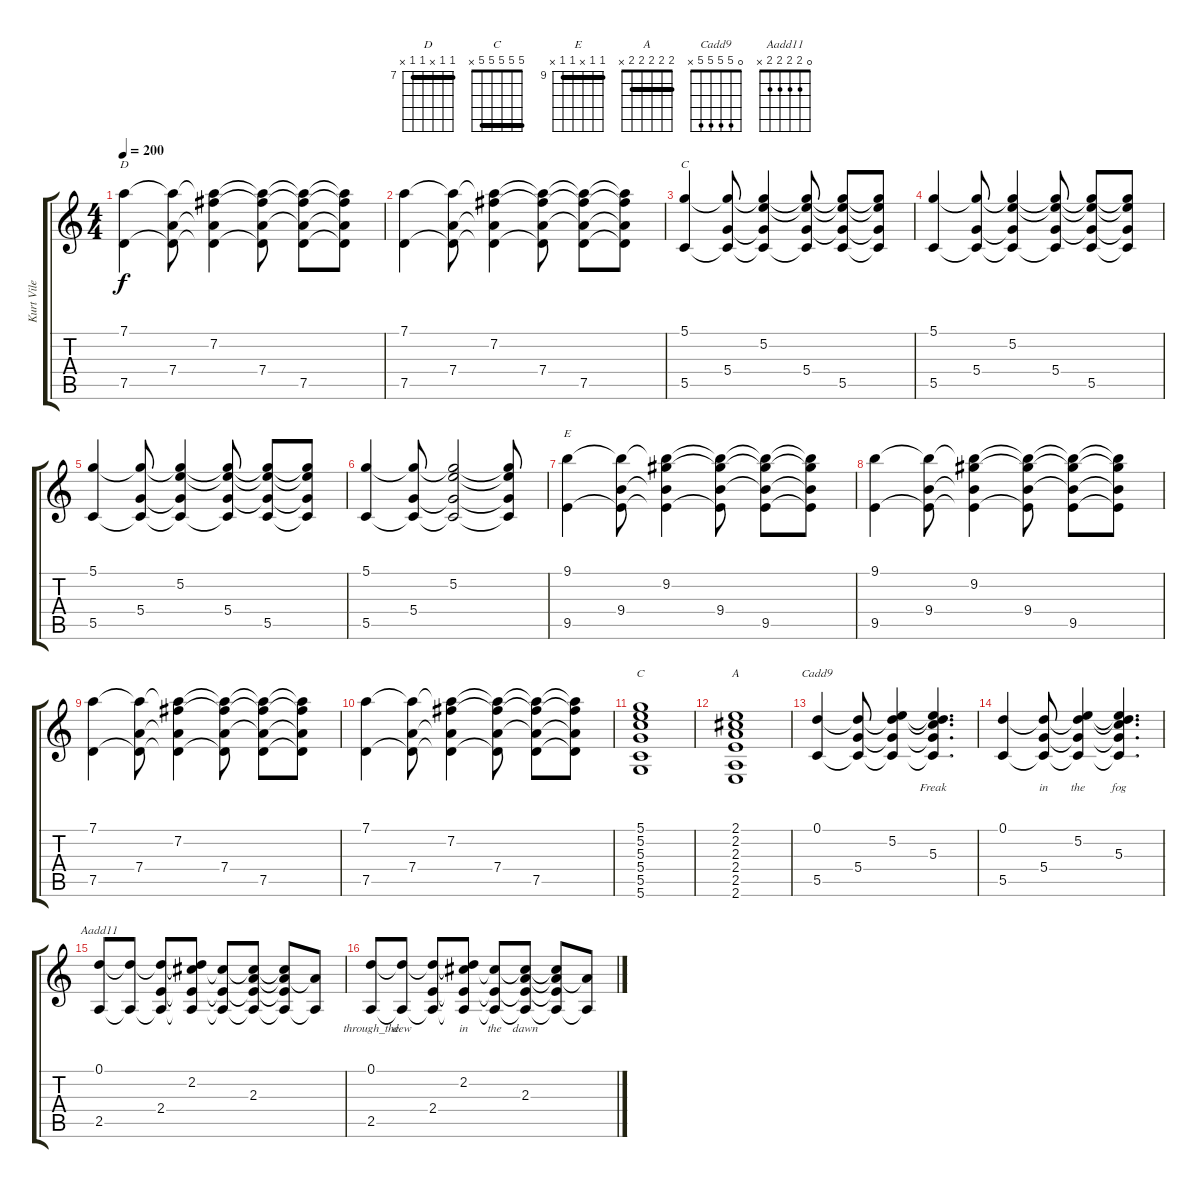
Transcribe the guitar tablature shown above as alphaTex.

\track ("Kurt Vile - Guitar" "Kurt Vile ") {instrument acousticguitarsteel}
\staff {score tabs}
\tuning (D4 B3 G3 D3 G2 D2) {hide}
\chord ("D" 7 7 x 7 7 x) {firstfret 7 barre 7}
\chord ("C" 5 5 x 5 5 x) {barre 5}
\chord ("E" 9 9 x 9 9 x) {firstfret 9 barre 9}
\chord ("C" 5 5 5 5 5 x) {barre 5}
\chord ("A" 2 2 2 2 2 x) {barre 2}
\chord ("Cadd9" 0 5 5 5 5 x)
\chord ("Aadd11" 0 2 2 2 2 x)
\ts (4 4)
\tempo 200
\clef g2
\ks c
(7.1 7.5).4{ch "D" lyrics (0 "") lyrics (1 "") lyrics (2 "") lyrics (3 "") lyrics (4 "") dy f} (7.1{t} 7.4 7.5{t}).8{lyrics (0 "") lyrics (1 "") lyrics (2 "") lyrics (3 "") lyrics (4 "")} (7.1{t} 7.2 7.4{t} 7.5{t}).4{lyrics (0 "") lyrics (1 "") lyrics (2 "") lyrics (3 "") lyrics (4 "")} (7.1{t} 7.2{t} 7.4 7.5{t}).8{lyrics (0 "") lyrics (1 "") lyrics (2 "") lyrics (3 "") lyrics (4 "")} (7.1{t} 7.2{t} 7.4{t} 7.5).8{lyrics (0 "") lyrics (1 "") lyrics (2 "") lyrics (3 "") lyrics (4 "")} (7.1{t} 7.2{t} 7.4{t} 7.5{t}).8{lyrics (0 "") lyrics (1 "") lyrics (2 "") lyrics (3 "") lyrics (4 "")} |
(7.1 7.5).4{lyrics (0 "") lyrics (1 "") lyrics (2 "") lyrics (3 "") lyrics (4 "")} (7.1{t} 7.4 7.5{t}).8{lyrics (0 "") lyrics (1 "") lyrics (2 "") lyrics (3 "") lyrics (4 "")} (7.1{t} 7.2 7.4{t} 7.5{t}).4{lyrics (0 "") lyrics (1 "") lyrics (2 "") lyrics (3 "") lyrics (4 "")} (7.1{t} 7.2{t} 7.4 7.5{t}).8{lyrics (0 "") lyrics (1 "") lyrics (2 "") lyrics (3 "") lyrics (4 "")} (7.1{t} 7.2{t} 7.4{t} 7.5).8{lyrics (0 "") lyrics (1 "") lyrics (2 "") lyrics (3 "") lyrics (4 "")} (7.1{t} 7.2{t} 7.4{t} 7.5{t}).8{lyrics (0 "") lyrics (1 "") lyrics (2 "") lyrics (3 "") lyrics (4 "")} |
(5.1 5.5).4{ch "C" lyrics (0 "") lyrics (1 "") lyrics (2 "") lyrics (3 "") lyrics (4 "")} (5.1{t} 5.4 5.5{t}).8{lyrics (0 "") lyrics (1 "") lyrics (2 "") lyrics (3 "") lyrics (4 "")} (5.1{t} 5.2 5.4{t} 5.5{t}).4{lyrics (0 "") lyrics (1 "") lyrics (2 "") lyrics (3 "") lyrics (4 "")} (5.1{t} 5.2{t} 5.4 5.5{t}).8{lyrics (0 "") lyrics (1 "") lyrics (2 "") lyrics (3 "") lyrics (4 "")} (5.1{t} 5.2{t} 5.4{t} 5.5).8{lyrics (0 "") lyrics (1 "") lyrics (2 "") lyrics (3 "") lyrics (4 "")} (5.1{t} 5.2{t} 5.4{t} 5.5{t}).8{lyrics (0 "") lyrics (1 "") lyrics (2 "") lyrics (3 "") lyrics (4 "")} |
(5.1 5.5).4{lyrics (0 "") lyrics (1 "") lyrics (2 "") lyrics (3 "") lyrics (4 "")} (5.1{t} 5.4 5.5{t}).8{lyrics (0 "") lyrics (1 "") lyrics (2 "") lyrics (3 "") lyrics (4 "")} (5.1{t} 5.2 5.4{t} 5.5{t}).4{lyrics (0 "") lyrics (1 "") lyrics (2 "") lyrics (3 "") lyrics (4 "")} (5.1{t} 5.2{t} 5.4 5.5{t}).8{lyrics (0 "") lyrics (1 "") lyrics (2 "") lyrics (3 "") lyrics (4 "")} (5.1{t} 5.2{t} 5.4{t} 5.5).8{lyrics (0 "") lyrics (1 "") lyrics (2 "") lyrics (3 "") lyrics (4 "")} (5.1{t} 5.2{t} 5.4{t} 5.5{t}).8{lyrics (0 "") lyrics (1 "") lyrics (2 "") lyrics (3 "") lyrics (4 "")} |
(5.1 5.5).4{lyrics (0 "") lyrics (1 "") lyrics (2 "") lyrics (3 "") lyrics (4 "")} (5.1{t} 5.4 5.5{t}).8{lyrics (0 "") lyrics (1 "") lyrics (2 "") lyrics (3 "") lyrics (4 "")} (5.1{t} 5.2 5.4{t} 5.5{t}).4{lyrics (0 "") lyrics (1 "") lyrics (2 "") lyrics (3 "") lyrics (4 "")} (5.1{t} 5.2{t} 5.4 5.5{t}).8{lyrics (0 "") lyrics (1 "") lyrics (2 "") lyrics (3 "") lyrics (4 "")} (5.1{t} 5.2{t} 5.4{t} 5.5).8{lyrics (0 "") lyrics (1 "") lyrics (2 "") lyrics (3 "") lyrics (4 "")} (5.1{t} 5.2{t} 5.4{t} 5.5{t}).8{lyrics (0 "") lyrics (1 "") lyrics (2 "") lyrics (3 "") lyrics (4 "")} |
(5.1 5.5).4{lyrics (0 "") lyrics (1 "") lyrics (2 "") lyrics (3 "") lyrics (4 "")} (5.1{t} 5.4 5.5{t}).8{lyrics (0 "") lyrics (1 "") lyrics (2 "") lyrics (3 "") lyrics (4 "")} (5.1{t} 5.2 5.4{t} 5.5{t}).2{lyrics (0 "") lyrics (1 "") lyrics (2 "") lyrics (3 "") lyrics (4 "")} (5.1{t} 5.2{t} 5.4{t} 5.5{t}).8{lyrics (0 "") lyrics (1 "") lyrics (2 "") lyrics (3 "") lyrics (4 "")} |
(9.1 9.5).4{ch "E" lyrics (0 "") lyrics (1 "") lyrics (2 "") lyrics (3 "") lyrics (4 "")} (9.1{t} 9.4 9.5{t}).8{lyrics (0 "") lyrics (1 "") lyrics (2 "") lyrics (3 "") lyrics (4 "")} (9.1{t} 9.2 9.4{t} 9.5{t}).4{lyrics (0 "") lyrics (1 "") lyrics (2 "") lyrics (3 "") lyrics (4 "")} (9.1{t} 9.2{t} 9.4 9.5{t}).8{lyrics (0 "") lyrics (1 "") lyrics (2 "") lyrics (3 "") lyrics (4 "")} (9.1{t} 9.2{t} 9.4{t} 9.5).8{lyrics (0 "") lyrics (1 "") lyrics (2 "") lyrics (3 "") lyrics (4 "")} (9.1{t} 9.2{t} 9.4{t} 9.5{t}).8{lyrics (0 "") lyrics (1 "") lyrics (2 "") lyrics (3 "") lyrics (4 "")} |
(9.1 9.5).4{lyrics (0 "") lyrics (1 "") lyrics (2 "") lyrics (3 "") lyrics (4 "")} (9.1{t} 9.4 9.5{t}).8{lyrics (0 "") lyrics (1 "") lyrics (2 "") lyrics (3 "") lyrics (4 "")} (9.1{t} 9.2 9.4{t} 9.5{t}).4{lyrics (0 "") lyrics (1 "") lyrics (2 "") lyrics (3 "") lyrics (4 "")} (9.1{t} 9.2{t} 9.4 9.5{t}).8{lyrics (0 "") lyrics (1 "") lyrics (2 "") lyrics (3 "") lyrics (4 "")} (9.1{t} 9.2{t} 9.4{t} 9.5).8{lyrics (0 "") lyrics (1 "") lyrics (2 "") lyrics (3 "") lyrics (4 "")} (9.1{t} 9.2{t} 9.4{t} 9.5{t}).8{lyrics (0 "") lyrics (1 "") lyrics (2 "") lyrics (3 "") lyrics (4 "")} |
(7.1 7.5).4{lyrics (0 "") lyrics (1 "") lyrics (2 "") lyrics (3 "") lyrics (4 "")} (7.1{t} 7.4 7.5{t}).8{lyrics (0 "") lyrics (1 "") lyrics (2 "") lyrics (3 "") lyrics (4 "")} (7.1{t} 7.2 7.4{t} 7.5{t}).4{lyrics (0 "") lyrics (1 "") lyrics (2 "") lyrics (3 "") lyrics (4 "")} (7.1{t} 7.2{t} 7.4 7.5{t}).8{lyrics (0 "") lyrics (1 "") lyrics (2 "") lyrics (3 "") lyrics (4 "")} (7.1{t} 7.2{t} 7.4{t} 7.5).8{lyrics (0 "") lyrics (1 "") lyrics (2 "") lyrics (3 "") lyrics (4 "")} (7.1{t} 7.2{t} 7.4{t} 7.5{t}).8{lyrics (0 "") lyrics (1 "") lyrics (2 "") lyrics (3 "") lyrics (4 "")} |
(7.1 7.5).4{lyrics (0 "") lyrics (1 "") lyrics (2 "") lyrics (3 "") lyrics (4 "")} (7.1{t} 7.4 7.5{t}).8{lyrics (0 "") lyrics (1 "") lyrics (2 "") lyrics (3 "") lyrics (4 "")} (7.1{t} 7.2 7.4{t} 7.5{t}).4{lyrics (0 "") lyrics (1 "") lyrics (2 "") lyrics (3 "") lyrics (4 "")} (7.1{t} 7.2{t} 7.4 7.5{t}).8{lyrics (0 "") lyrics (1 "") lyrics (2 "") lyrics (3 "") lyrics (4 "")} (7.1{t} 7.2{t} 7.4{t} 7.5).8{lyrics (0 "") lyrics (1 "") lyrics (2 "") lyrics (3 "") lyrics (4 "")} (7.1{t} 7.2{t} 7.4{t} 7.5{t}).8{lyrics (0 "") lyrics (1 "") lyrics (2 "") lyrics (3 "") lyrics (4 "")} |
(5.1 5.2 5.3 5.4 5.5 5.6).1{ch "C" lyrics (0 "") lyrics (1 "") lyrics (2 "") lyrics (3 "") lyrics (4 "")} |
(2.1 2.2 2.3 2.4 2.5 2.6).1{ch "A" lyrics (0 "") lyrics (1 "") lyrics (2 "") lyrics (3 "") lyrics (4 "")} |
(0.1 5.5).4{ch "Cadd9" lyrics (0 "") lyrics (1 "") lyrics (2 "") lyrics (3 "") lyrics (4 "")} (0.1{t} 5.4 5.5{t}).8{lyrics (0 "") lyrics (1 "") lyrics (2 "") lyrics (3 "") lyrics (4 "")} (0.1{t} 5.2 5.4{t} 5.5{t}).4{lyrics (0 "") lyrics (1 "") lyrics (2 "") lyrics (3 "") lyrics (4 "")} (0.1{t} 5.2{t} 5.3 5.4{t} 5.5{t}).4{d lyrics (0 "Freak") lyrics (1 "") lyrics (2 "") lyrics (3 "") lyrics (4 "")} |
(0.1 5.5).4{lyrics (0 "") lyrics (1 "") lyrics (2 "") lyrics (3 "") lyrics (4 "")} (0.1{t} 5.4 5.5{t}).8{lyrics (0 "in") lyrics (1 "") lyrics (2 "") lyrics (3 "") lyrics (4 "")} (0.1{t} 5.2 5.4{t} 5.5{t}).4{lyrics (0 "the") lyrics (1 "") lyrics (2 "") lyrics (3 "") lyrics (4 "")} (0.1{t} 5.2{t} 5.3 5.4{t} 5.5{t}).4{d lyrics (0 "fog") lyrics (1 "") lyrics (2 "") lyrics (3 "") lyrics (4 "")} |
(0.1 2.5).8{ch "Aadd11" lyrics (0 "") lyrics (1 "") lyrics (2 "") lyrics (3 "") lyrics (4 "")} (0.1{t} 2.5{t}).8{lyrics (0 "") lyrics (1 "") lyrics (2 "") lyrics (3 "") lyrics (4 "")} (0.1{t} 2.4 2.5{t}).8{lyrics (0 "") lyrics (1 "") lyrics (2 "") lyrics (3 "") lyrics (4 "")} (0.1{t} 2.2 2.4{t} 2.5{t}).8{lyrics (0 "") lyrics (1 "") lyrics (2 "") lyrics (3 "") lyrics (4 "")} (2.2{t} 2.4{t} 2.5{t}).8{lyrics (0 "") lyrics (1 "") lyrics (2 "") lyrics (3 "") lyrics (4 "")} (2.2{t} 2.3 2.4{t} 2.5{t}).8{lyrics (0 "") lyrics (1 "") lyrics (2 "") lyrics (3 "") lyrics (4 "")} (2.2{t} 2.3{t} 2.4{t} 2.5{t}).8{lyrics (0 "") lyrics (1 "") lyrics (2 "") lyrics (3 "") lyrics (4 "")} (2.3{t} 2.5{t}).8{lyrics (0 "") lyrics (1 "") lyrics (2 "") lyrics (3 "") lyrics (4 "")} |
(0.1 2.5).8{lyrics (0 "through_the") lyrics (1 "") lyrics (2 "") lyrics (3 "") lyrics (4 "")} (0.1{t} 2.5{t}).8{lyrics (0 "dew") lyrics (1 "") lyrics (2 "") lyrics (3 "") lyrics (4 "")} (0.1{t} 2.4 2.5{t}).8{lyrics (0 "") lyrics (1 "") lyrics (2 "") lyrics (3 "") lyrics (4 "")} (0.1{t} 2.2 2.4{t} 2.5{t}).8{lyrics (0 "in") lyrics (1 "") lyrics (2 "") lyrics (3 "") lyrics (4 "")} (2.2{t} 2.4{t} 2.5{t}).8{lyrics (0 "the") lyrics (1 "") lyrics (2 "") lyrics (3 "") lyrics (4 "")} (2.2{t} 2.3 2.4{t} 2.5{t}).8{lyrics (0 "dawn") lyrics (1 "") lyrics (2 "") lyrics (3 "") lyrics (4 "")} (2.2{t} 2.3{t} 2.4{t} 2.5{t}).8{lyrics (0 "") lyrics (1 "") lyrics (2 "") lyrics (3 "") lyrics (4 "")} (2.3{t} 2.5{t}).8{lyrics (0 "") lyrics (1 "") lyrics (2 "") lyrics (3 "") lyrics (4 "")}
